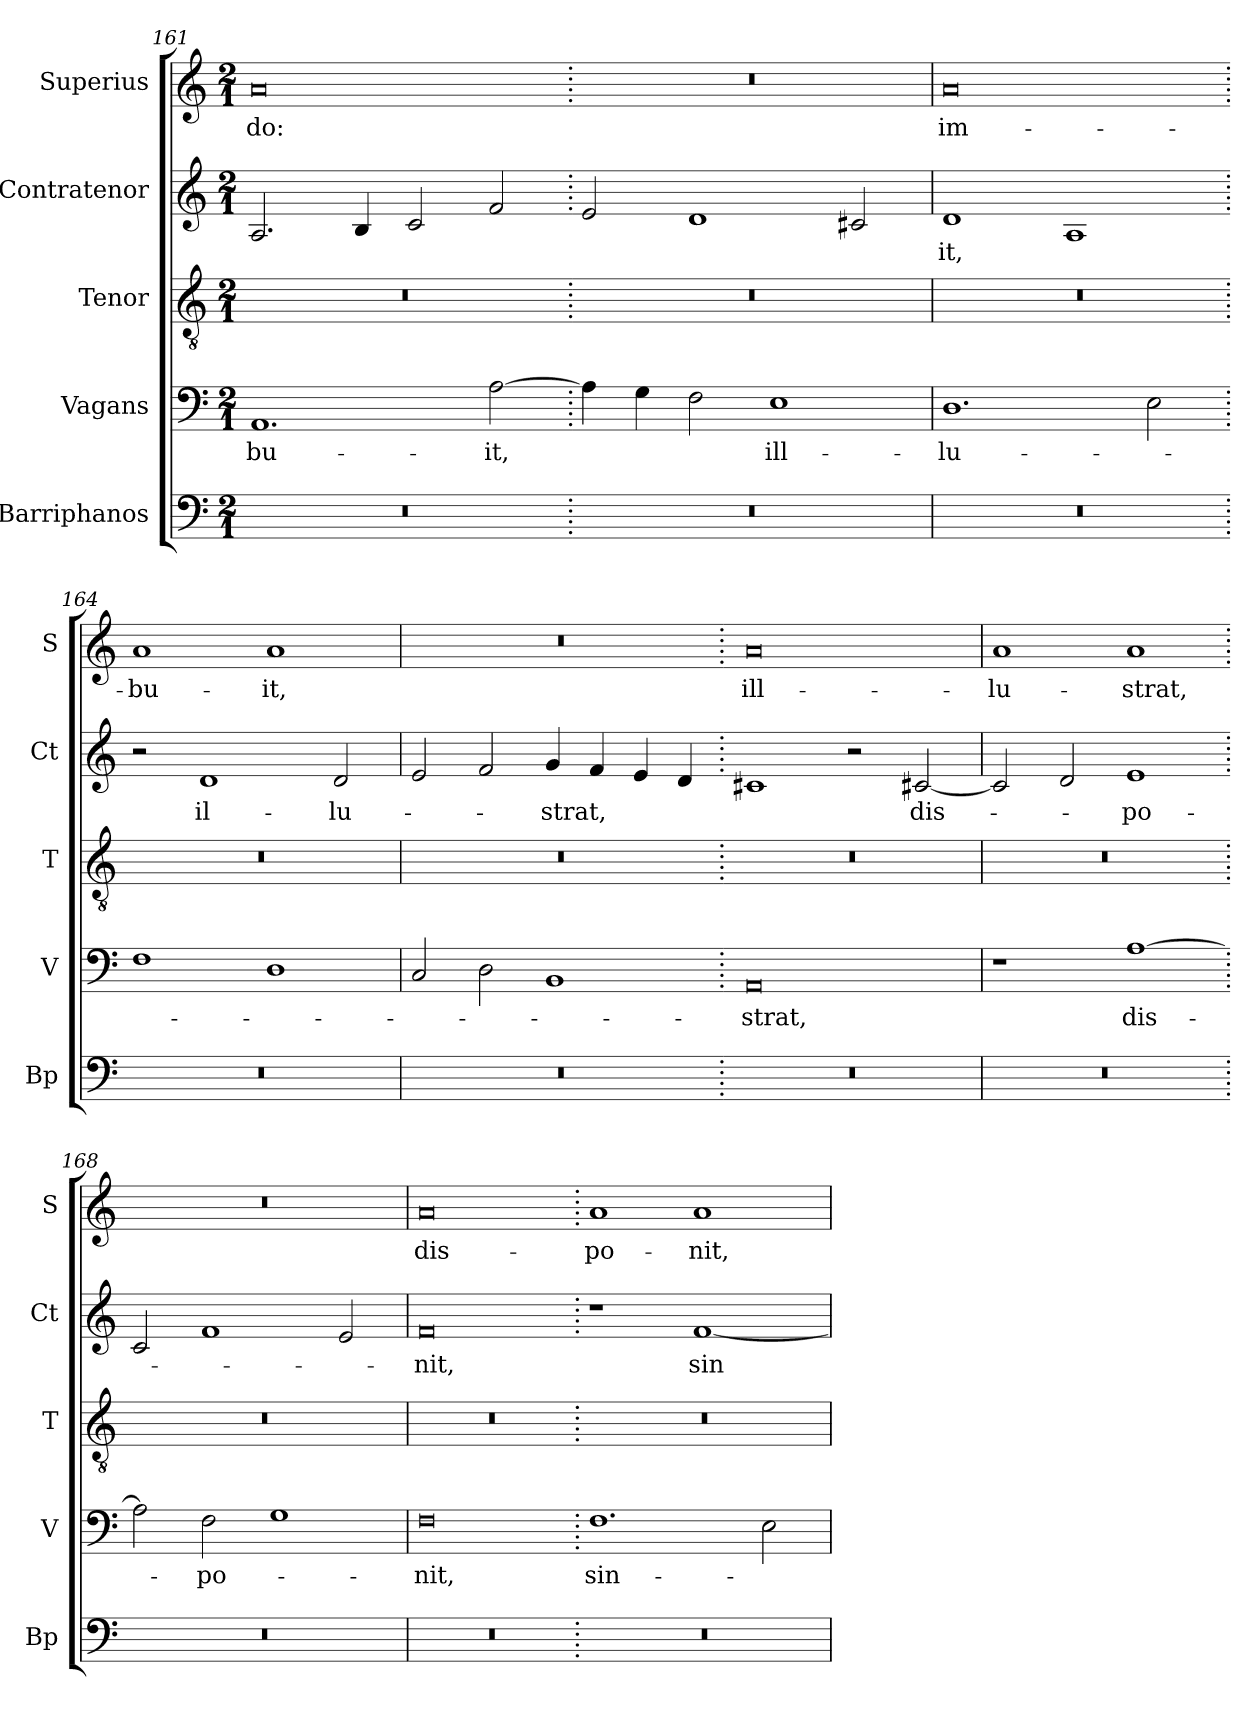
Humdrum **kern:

**kern	**kern	**text	**kern	**kern	**text	**kern	**text
*part5	*part4	*part4	*part3	*part2	*part2	*part1	*part1
*staff5	*staff4	*staff4	*staff3	*staff2	*staff2	*staff1	*staff1
*I"Barriphanos	*I"Vagans	*	*I"Tenor	*I"Contratenor	*	*I"Superius	*
*I'Bp	*I'V	*	*I'T	*I'Ct	*	*I'S	*
*clefF4	*clefF4	*	*clefGv2	*clefG2	*	*clefG2	*
*k[]	*k[]	*	*k[]	*k[]	*	*k[]	*
*M2/1	*M2/1	*	*M2/1	*M2/1	*	*M2/1	*
=161	=161	=161	=161	=161	=161	=161	=161
0r	1.AA	-bu-	0r	2.A/	.	0a	do:
.	.	.	.	4B/	.	.	.
.	.	.	.	2c/	.	.	.
.	[2A\	-it,	.	2f/	.	.	.
=162.	=162.	=162.	=162.	=162.	=162.	=162.	=162.
0r	4A\]	.	0r	2e/	.	0r	.
.	4G\	.	.	.	.	.	.
.	2F\	.	.	1d	.	.	.
.	1E	ill-	.	.	.	.	.
.	.	.	.	2c#X/	.	.	.
=163	=163	=163	=163	=163	=163	=163	=163
0r	1.D	-lu-	0r	1d	-it,	0a	im-
.	.	.	.	1A	.	.	.
.	2E\	.	.	.	.	.	.
=164.	=164.	=164.	=164.	=164.	=164.	=164.	=164.
0r	1F	.	0r	2r	.	1a	-bu-
.	.	.	.	1d	il-	.	.
.	1D	.	.	.	.	1a	-it,
.	.	.	.	2d/	-lu-	.	.
=165	=165	=165	=165	=165	=165	=165	=165
0r	2C/	.	0r	2e/	.	0r	.
.	2D\	.	.	2f/	.	.	.
.	1BB	.	.	4g/	-strat,	.	.
.	.	.	.	4f/	.	.	.
.	.	.	.	4e/	.	.	.
.	.	.	.	4d/	.	.	.
=166.	=166.	=166.	=166.	=166.	=166.	=166.	=166.
0r	0AA	-strat,	0r	1c#X	.	0a	ill-
.	.	.	.	2r	.	.	.
.	.	.	.	[2c#X/	dis-	.	.
=167	=167	=167	=167	=167	=167	=167	=167
0r	1r	.	0r	2c#/]	.	1a	-lu-
.	.	.	.	2d/	.	.	.
.	[1A	dis-	.	1e	-po-	1a	-strat,
=168.	=168.	=168.	=168.	=168.	=168.	=168.	=168.
0r	2A\]	.	0r	2c/	.	0r	.
.	2F\	-po-	.	1f	.	.	.
.	1G	.	.	.	.	.	.
.	.	.	.	2e/	.	.	.
=169	=169	=169	=169	=169	=169	=169	=169
0r	0F	-nit,	0r	0f	-nit,	0a	dis-
=170.	=170.	=170.	=170.	=170.	=170.	=170.	=170.
0r	1.F	sin-	0r	1r	.	1a	-po-
.	.	.	.	[1f	sin-	1a	-nit,
.	2E\	.	.	.	.	.	.
=	=	=	=	=	=	=	=
*-	*-	*-	*-	*-	*-	*-	*-
